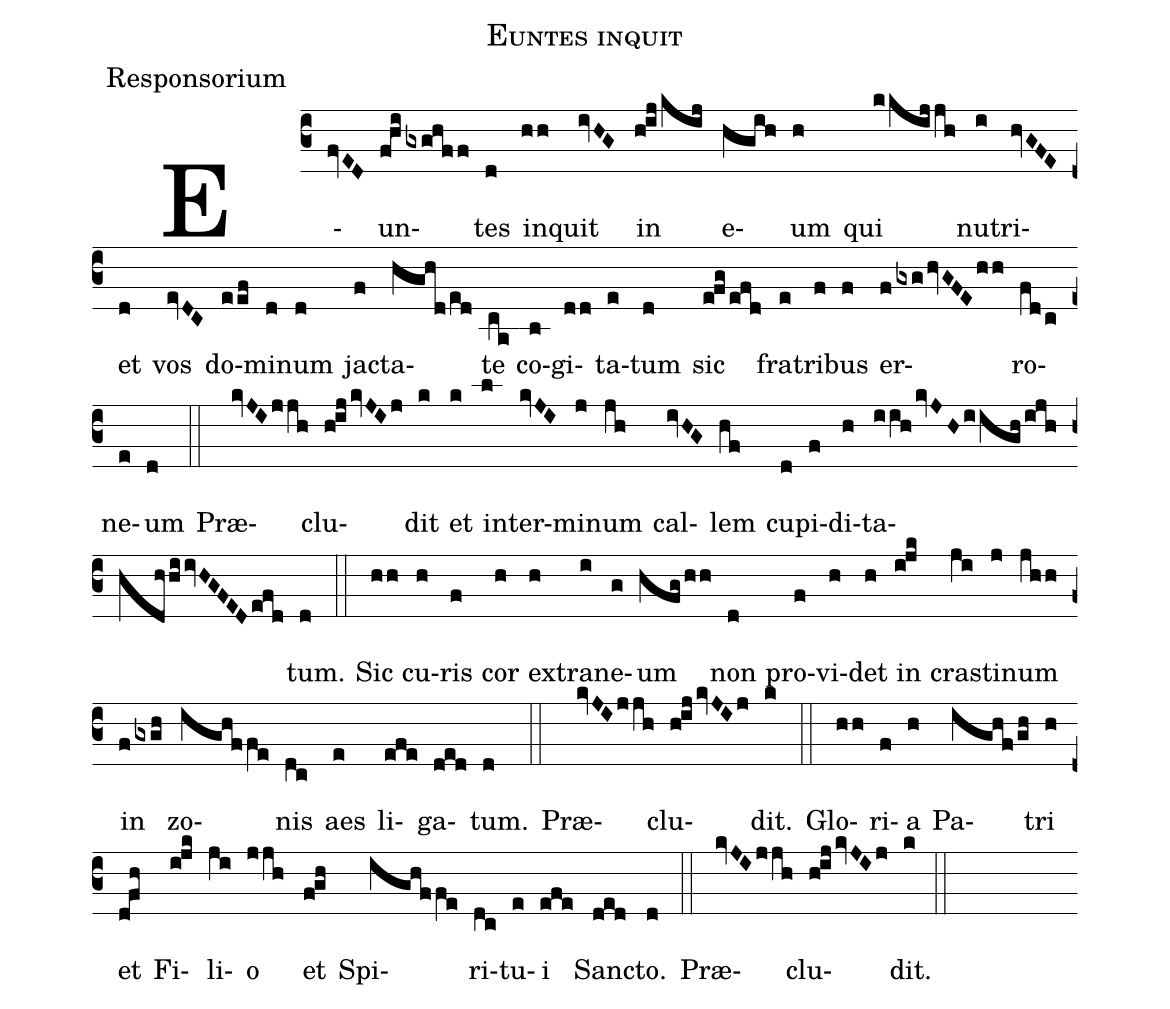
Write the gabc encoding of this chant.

name:Euntes inquit;
office-part:Responsorium;
%%
(c3)E(fvED)un(fhigxghff)tes(d) in(hh)quit(ivHG) in(hijkij) e(hgih)um(h) qui(kkijjh) nu(i)tri(hvGFE)et(d) vos(evDC) do(eef)mi(d)num(d) ja(f)cta(hghded)te(ca) co(b)gi(dd)ta(e)tum(d) sic(efgefd) fra(e)tri(f)bus(f) er(fgxghvGFEhh)ro(fdc)ne(e)um(d) (::) Præ(kvJIjjh)clu(hijkvJIj)dit(k) et(k) in(l)ter(kvJI)mi(j)num(jh) cal(ivHG)lem(hf) cu(d)pi(f)di(h)ta(iihkvJHiighijhhdhhiivHGFEDefd)tum.(d) (::) Sic(hh) cu(h)ris(f) cor(h) ex(h)tra(i)ne(g)um(hfghh) non(d) pro(f)vi(h)det(h) in(ijk) cra(ji)sti(j)num(jhh) in(fgxgh) zo(ighffe)nis(dc) aes(e) li(efe)ga(ded)tum.(d) (::) Præ(kvJIjjh)clu(hijkvJIj)dit.(k) (::) Glo(hh)ri(f)a(h) Pa(ighfgh)tri(h) et(dfh) Fi(ijk)li(ji)o(jjh) et(fgh) Spi(ighffe)ri(dc)tu(e)i(efe) San(ded)cto.(d) (::) Præ(kvJIjjh)clu(hijkvJIj)dit.(k) (::)
